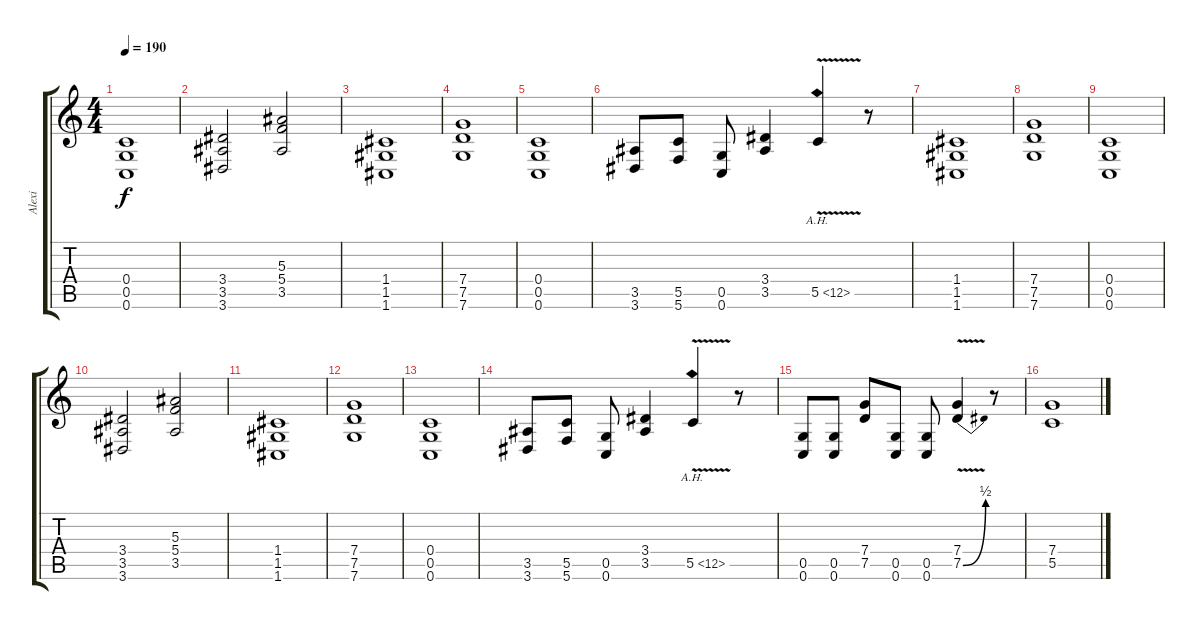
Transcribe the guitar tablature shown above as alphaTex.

\track ("Alexi" "Alexi") {instrument overdrivenguitar}
\staff {score tabs}
\tuning (D4 A3 F3 C3 G2 C2) {hide}
\ts (4 4)
\tempo 190
\clef g2
\ks c
(0.4 0.5 0.6).1{dy f} |
(3.4 3.5 3.6).2 (5.3 5.4 3.5).2 |
(1.4 1.5 1.6).1 |
(7.4 7.5 7.6).1 |
(0.4 0.5 0.6).1 |
(3.5 3.6).8 (5.5 5.6).8 (0.5 0.6).8 (3.4 3.5).4 5.5{ah 7 v}.4 r.8 |
(1.4 1.5 1.6).1 |
(7.4 7.5 7.6).1 |
(0.4 0.5 0.6).1 |
(3.4 3.5 3.6).2 (5.3 5.4 3.5).2 |
(1.4 1.5 1.6).1 |
(7.4 7.5 7.6).1 |
(0.4 0.5 0.6).1 |
(3.5 3.6).8 (5.5 5.6).8 (0.5 0.6).8 (3.4 3.5).4 5.5{ah 7 v}.4 r.8 |
(0.5 0.6).8 (0.5 0.6).8 (7.4 7.5).8 (0.5 0.6).8 (0.5 0.6).8 (7.4{v} 7.5{be (bend 0 0 60 2)}).4 r.8 |
(7.4 5.5).1
